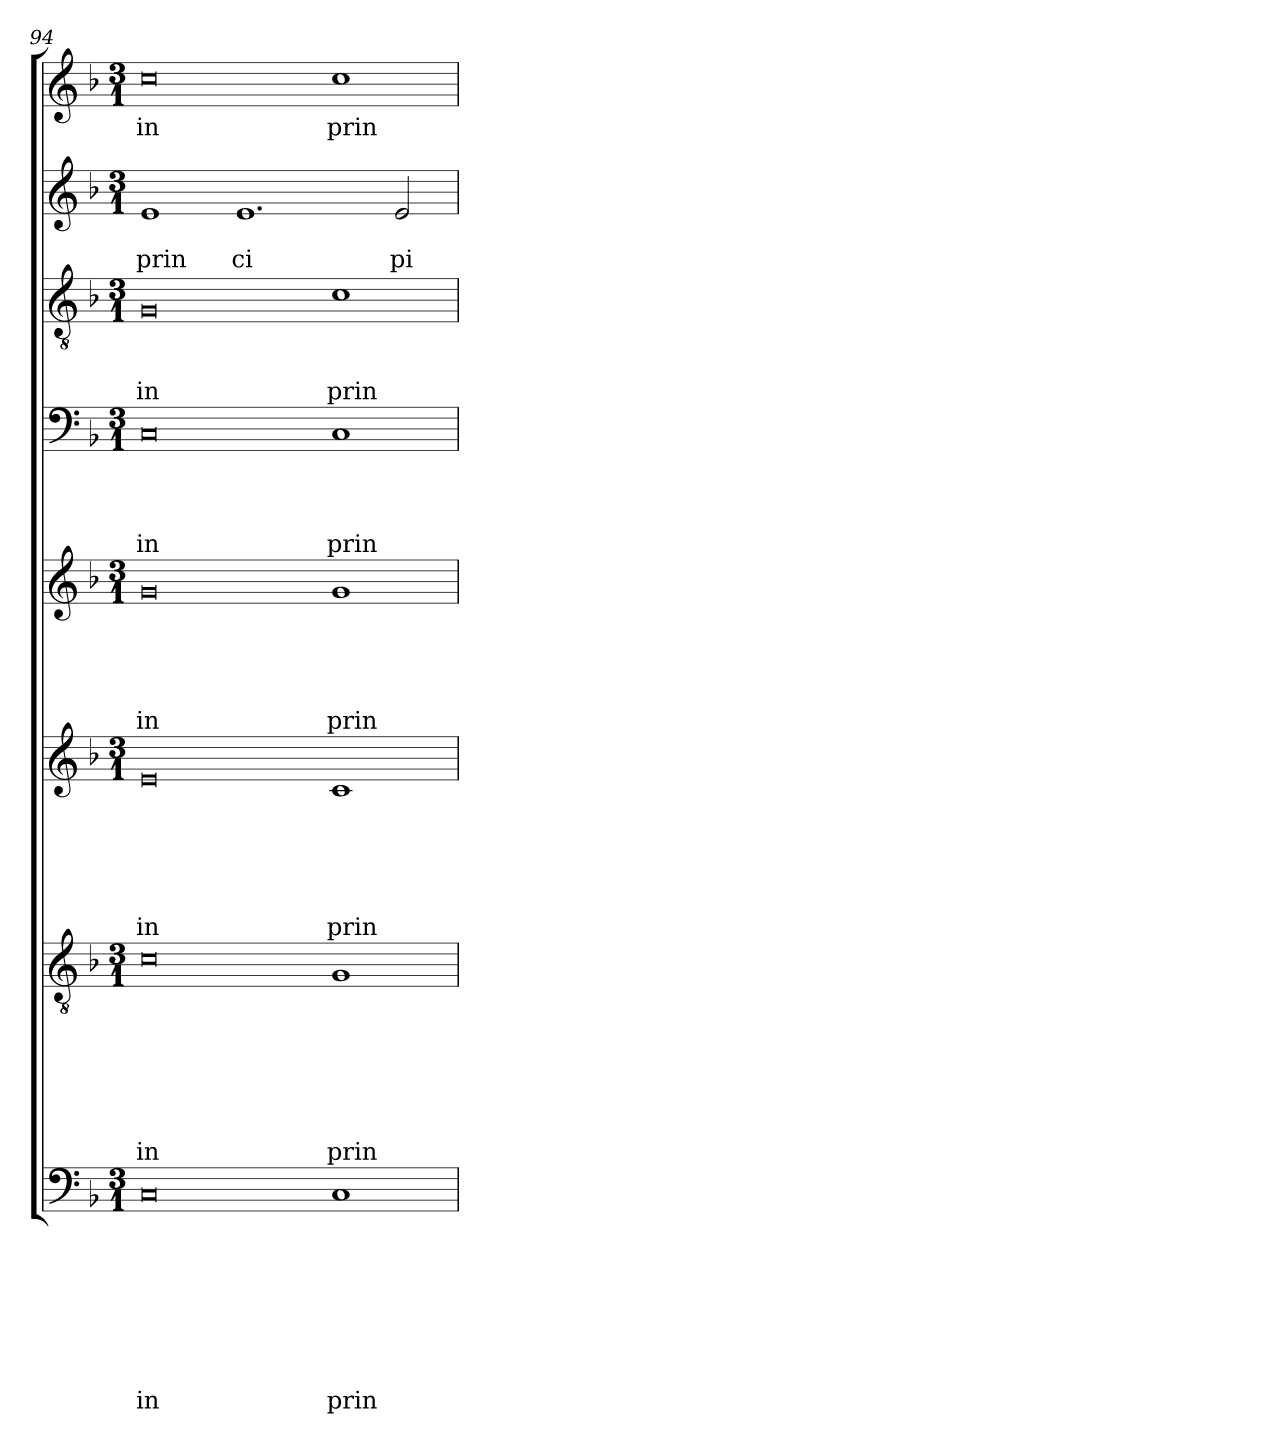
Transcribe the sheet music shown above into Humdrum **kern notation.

**kern	**text	**text	**text	**text	**text	**text	**text	**text	**kern	**text	**text	**text	**text	**text	**text	**text	**kern	**text	**text	**text	**text	**text	**text	**kern	**text	**text	**text	**text	**text	**kern	**text	**text	**text	**text	**kern	**text	**text	**text	**kern	**text	**text	**kern	**text
*part8	*part8	*part8	*part8	*part8	*part8	*part8	*part8	*part8	*part7	*part7	*part7	*part7	*part7	*part7	*part7	*part7	*part6	*part6	*part6	*part6	*part6	*part6	*part6	*part5	*part5	*part5	*part5	*part5	*part5	*part4	*part4	*part4	*part4	*part4	*part3	*part3	*part3	*part3	*part2	*part2	*part2	*part1	*part1
*staff8	*staff8	*staff8	*staff8	*staff8	*staff8	*staff8	*staff8	*staff8	*staff7	*staff7	*staff7	*staff7	*staff7	*staff7	*staff7	*staff7	*staff6	*staff6	*staff6	*staff6	*staff6	*staff6	*staff6	*staff5	*staff5	*staff5	*staff5	*staff5	*staff5	*staff4	*staff4	*staff4	*staff4	*staff4	*staff3	*staff3	*staff3	*staff3	*staff2	*staff2	*staff2	*staff1	*staff1
*clefF4	*	*	*	*	*	*	*	*	*clefGv2	*	*	*	*	*	*	*	*clefG2	*	*	*	*	*	*	*clefG2	*	*	*	*	*	*clefF4	*	*	*	*	*clefGv2	*	*	*	*clefG2	*	*	*clefG2	*
*k[b-]	*	*	*	*	*	*	*	*	*k[b-]	*	*	*	*	*	*	*	*k[b-]	*	*	*	*	*	*	*k[b-]	*	*	*	*	*	*k[b-]	*	*	*	*	*k[b-]	*	*	*	*k[b-]	*	*	*k[b-]	*
*F:	*	*	*	*	*	*	*	*	*F:	*	*	*	*	*	*	*	*F:	*	*	*	*	*	*	*F:	*	*	*	*	*	*F:	*	*	*	*	*F:	*	*	*	*F:	*	*	*F:	*
*M3/1	*	*	*	*	*	*	*	*	*M3/1	*	*	*	*	*	*	*	*M3/1	*	*	*	*	*	*	*M3/1	*	*	*	*	*	*M3/1	*	*	*	*	*M3/1	*	*	*	*M3/1	*	*	*M3/1	*
=94	=94	=94	=94	=94	=94	=94	=94	=94	=94	=94	=94	=94	=94	=94	=94	=94	=94	=94	=94	=94	=94	=94	=94	=94	=94	=94	=94	=94	=94	=94	=94	=94	=94	=94	=94	=94	=94	=94	=94	=94	=94	=94	=94
!	!	!	!	!	!	!	!	!LO:LY:b	!	!	!	!	!	!	!	!LO:LY:b	!	!	!	!	!	!	!LO:LY:b	!	!	!	!	!	!LO:LY:b	!	!	!	!	!LO:LY:b	!	!	!	!LO:LY:b	!	!	!LO:LY:b	!	!LO:LY:b
0C	.	.	.	.	.	.	.	in	0c	.	.	.	.	.	.	in	0e	.	.	.	.	.	in	0g	.	.	.	.	in	0C	.	.	.	in	0G	.	.	in	1e	.	prin	0cc	in
!	!	!	!	!	!	!	!	!	!	!	!	!	!	!	!	!	!	!	!	!	!	!	!	!	!	!	!	!	!	!	!	!	!	!	!	!	!	!	!	!	!LO:LY:b	!	!
.	.	.	.	.	.	.	.	.	.	.	.	.	.	.	.	.	.	.	.	.	.	.	.	.	.	.	.	.	.	.	.	.	.	.	.	.	.	.	1.e	.	ci	.	.
!	!	!	!	!	!	!	!	!LO:LY:b	!	!	!	!	!	!	!	!LO:LY:b	!	!	!	!	!	!	!LO:LY:b	!	!	!	!	!	!LO:LY:b	!	!	!	!	!LO:LY:b	!	!	!	!LO:LY:b	!	!	!	!	!LO:LY:b
1C	.	.	.	.	.	.	.	prin	1G	.	.	.	.	.	.	prin-	1c	.	.	.	.	.	prin	1g	.	.	.	.	prin-	1C	.	.	.	prin	1c	.	.	prin	.	.	.	1cc	prin
!	!	!	!	!	!	!	!	!	!	!	!	!	!	!	!	!	!	!	!	!	!	!	!	!	!	!	!	!	!	!	!	!	!	!	!	!	!	!	!	!	!LO:LY:b	!	!
.	.	.	.	.	.	.	.	.	.	.	.	.	.	.	.	.	.	.	.	.	.	.	.	.	.	.	.	.	.	.	.	.	.	.	.	.	.	.	2e/	.	pi	.	.
=	=	=	=	=	=	=	=	=	=	=	=	=	=	=	=	=	=	=	=	=	=	=	=	=	=	=	=	=	=	=	=	=	=	=	=	=	=	=	=	=	=	=	=
*-	*-	*-	*-	*-	*-	*-	*-	*-	*-	*-	*-	*-	*-	*-	*-	*-	*-	*-	*-	*-	*-	*-	*-	*-	*-	*-	*-	*-	*-	*-	*-	*-	*-	*-	*-	*-	*-	*-	*-	*-	*-	*-	*-
